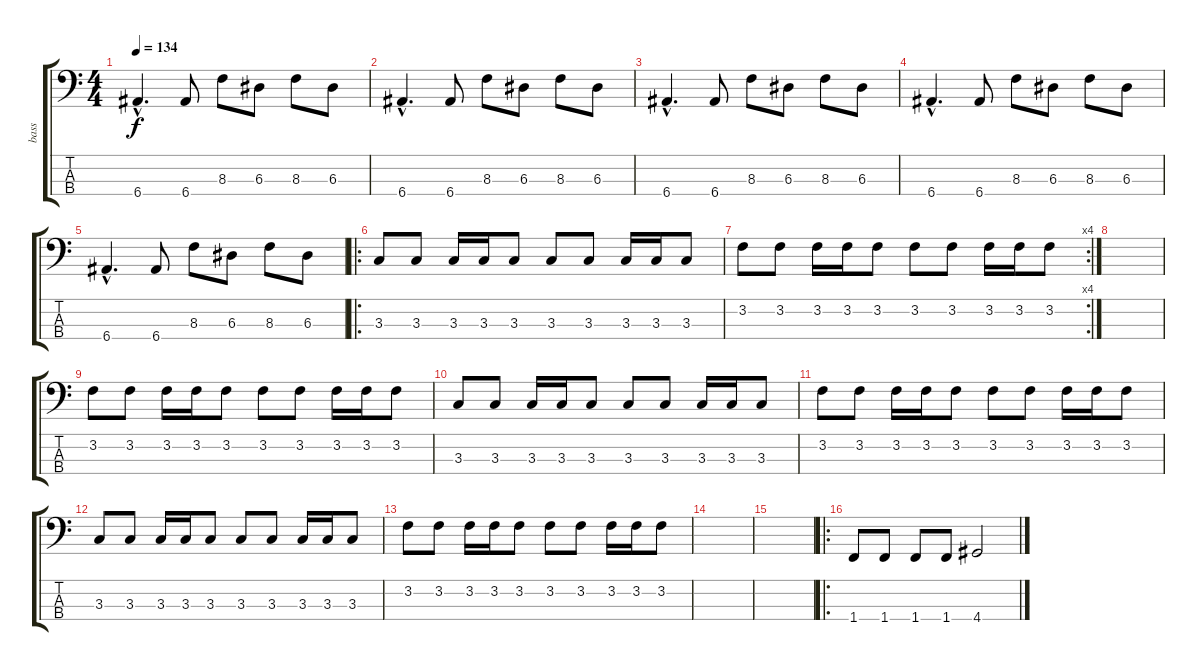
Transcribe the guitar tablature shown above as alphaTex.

\track ("bass" "bass") {instrument electricbasspick}
\staff {score tabs}
\tuning (G2 D2 A1 E1) {hide}
\ts (4 4)
\tempo 134
\clef f4
\ks c
6.4{hac}.4{d dy f} 6.4.8 8.3.8 6.3.8 8.3.8 6.3.8 |
6.4{hac}.4{d} 6.4.8 8.3.8 6.3.8 8.3.8 6.3.8 |
6.4{hac}.4{d} 6.4.8 8.3.8 6.3.8 8.3.8 6.3.8 |
6.4{hac}.4{d} 6.4.8 8.3.8 6.3.8 8.3.8 6.3.8 |
6.4{hac}.4{d} 6.4.8 8.3.8 6.3.8 8.3.8 6.3.8 |
\ro
3.3.8 3.3.8 3.3.16 3.3.16 3.3.8 3.3.8 3.3.8 3.3.16 3.3.16 3.3.8 |
\rc 4
3.2.8 3.2.8 3.2.16 3.2.16 3.2.8 3.2.8 3.2.8 3.2.16 3.2.16 3.2.8 |
|
3.2.8 3.2.8 3.2.16 3.2.16 3.2.8 3.2.8 3.2.8 3.2.16 3.2.16 3.2.8 |
3.3.8 3.3.8 3.3.16 3.3.16 3.3.8 3.3.8 3.3.8 3.3.16 3.3.16 3.3.8 |
3.2.8 3.2.8 3.2.16 3.2.16 3.2.8 3.2.8 3.2.8 3.2.16 3.2.16 3.2.8 |
3.3.8 3.3.8 3.3.16 3.3.16 3.3.8 3.3.8 3.3.8 3.3.16 3.3.16 3.3.8 |
3.2.8 3.2.8 3.2.16 3.2.16 3.2.8 3.2.8 3.2.8 3.2.16 3.2.16 3.2.8 |
|
|
\ro
1.4.8 1.4.8 1.4.8 1.4.8 4.4.2
